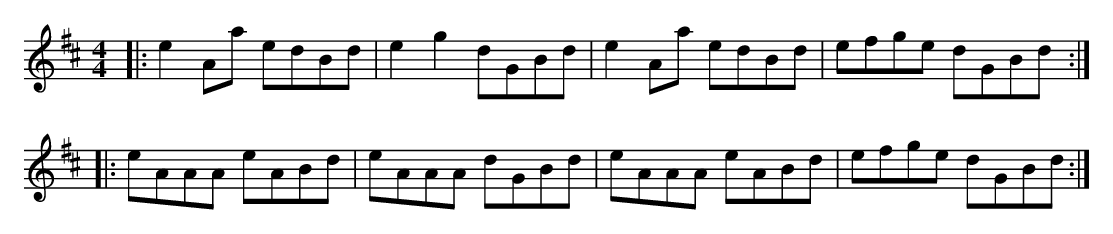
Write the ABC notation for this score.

X:1
M:4/4
K:D
|:e2 Aa edBd|e2 g2 dGBd|e2 Aa edBd|efge dGBd:|
|:eAAA eABd|eAAA dGBd|eAAA eABd|efge dGBd:|
